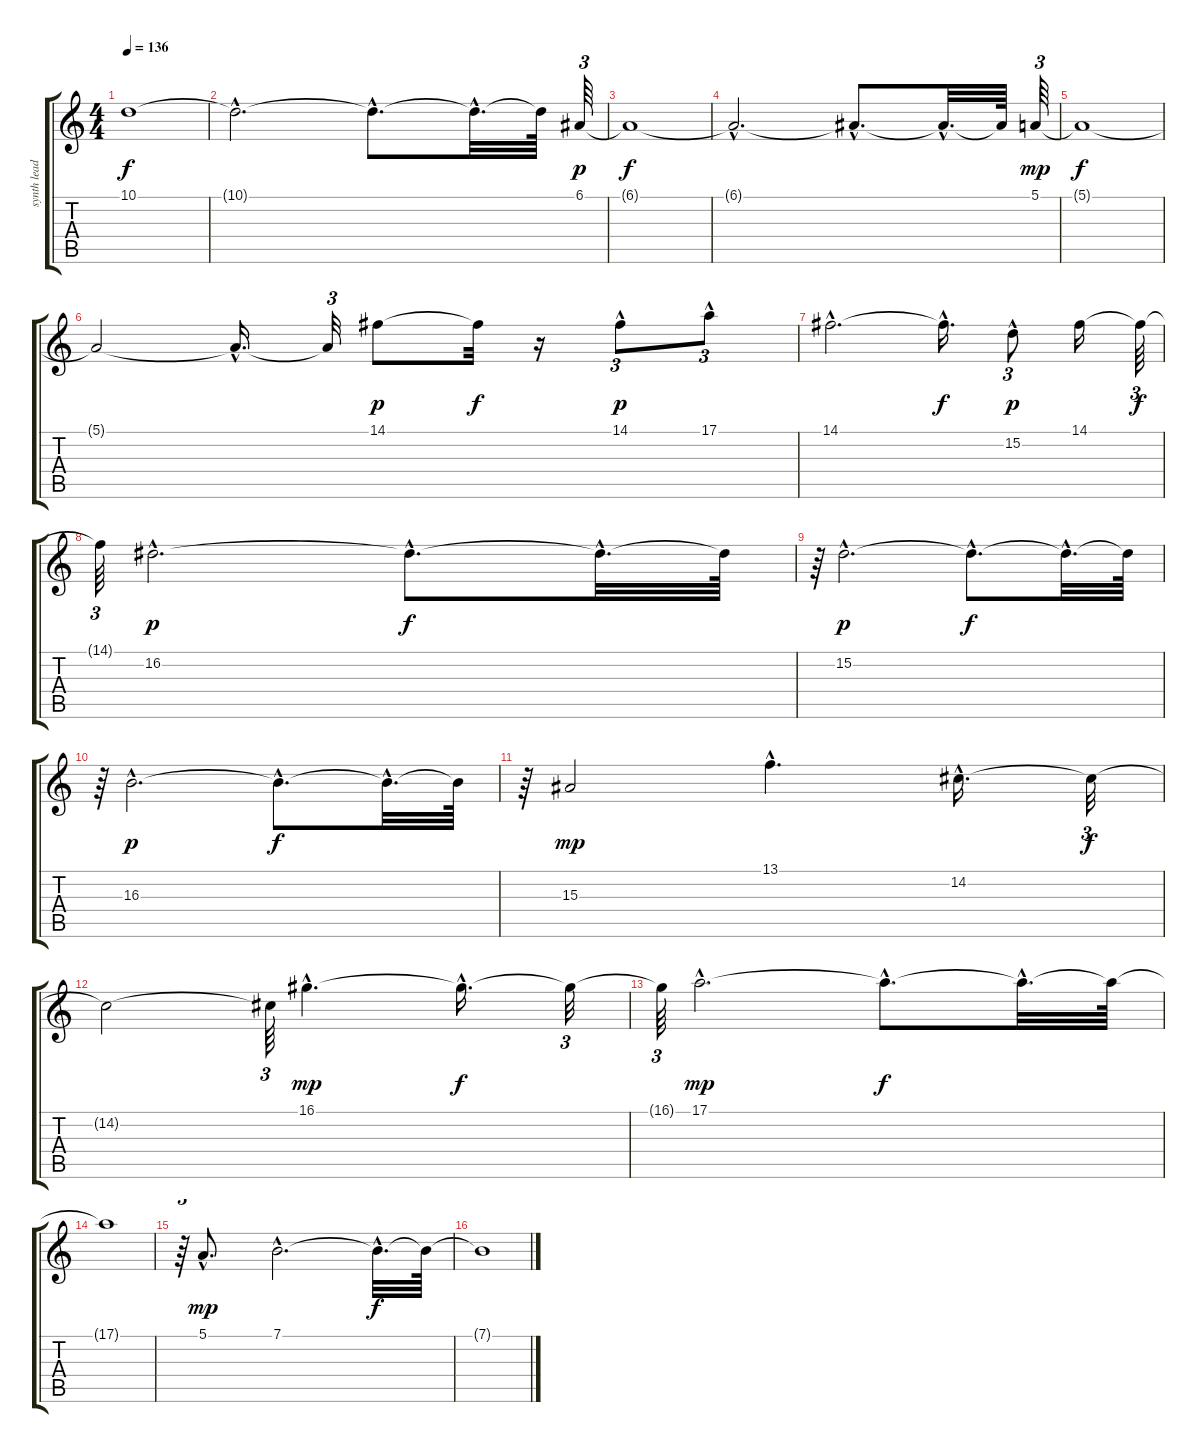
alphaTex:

\track ("synth lead" "synth lead") {instrument lead2sawtooth}
\staff {score tabs}
\tuning (E4 B3 G3 D3 A2 E2) {hide}
\ts (4 4)
\tempo 136
\clef g2
\ks c
10.1{t}.1{dy f} |
10.1{hac t}.2{d} 10.1{hac t}.8{d} 10.1{hac t}.32{d} 10.1{t}.64 6.1.64{tu (3 2) dy p volume 16} |
6.1{t}.1{dy f} |
6.1{hac t}.2{d} 6.1{hac t}.8{d} 6.1{hac t}.32{d} 6.1{t}.64 5.1.64{tu (3 2) dy mp volume 16} |
5.1{t}.1{dy f} |
5.1{t}.2 5.1{hac t}.16{d} 5.1{t}.32{tu (3 2)} 14.1.8{dy p volume 16} 14.1{t}.32{dy f} r.16 14.1{hac}.8{tu (3 2) dy p} 17.1{hac}.8{tu (3 2)} |
14.1{hac}.2{d volume 16} 14.1{hac t}.16{d dy f} 15.2{hac}.8{tu (3 2) dy p volume 16} 14.1.16 14.1{t}.64{tu (3 2) dy f} |
14.1{t}.64{tu (3 2)} 16.2{hac}.2{d dy p volume 16} 16.2{hac t}.8{d dy f} 16.2{hac t}.32{d} 16.2{t}.64 |
r.64{tu (3 2)} 15.2{hac}.2{d dy p volume 16} 15.2{hac t}.8{d dy f} 15.2{hac t}.32{d} 15.2{t}.64 |
r.64{tu (3 2)} 16.3{hac}.2{d dy p volume 16} 16.3{hac t}.8{d dy f} 16.3{hac t}.32{d} 16.3{t}.64 |
r.64{tu (3 2)} 15.3.2{dy mp volume 16} 13.1{hac}.4{d volume 16} 14.2{hac}.16{d volume 16} 14.2{t}.32{tu (3 2) dy f} |
14.2{t}.2 14.2{t}.64{tu (3 2)} 16.1{hac}.4{d dy mp volume 16} 16.1{hac t}.16{d dy f} 16.1{t}.32{tu (3 2)} |
16.1{t}.64{tu (3 2)} 17.1{hac}.2{d dy mp volume 16} 17.1{hac t}.8{d dy f} 17.1{hac t}.32{d} 17.1{t}.64 |
17.1{t}.1 |
r.64{tu (3 2)} 5.1{hac}.8{d dy mp volume 16} 7.1{hac}.2{d volume 16} 7.1{hac t}.32{d dy f} 7.1{t}.64 |
7.1{t}.1
